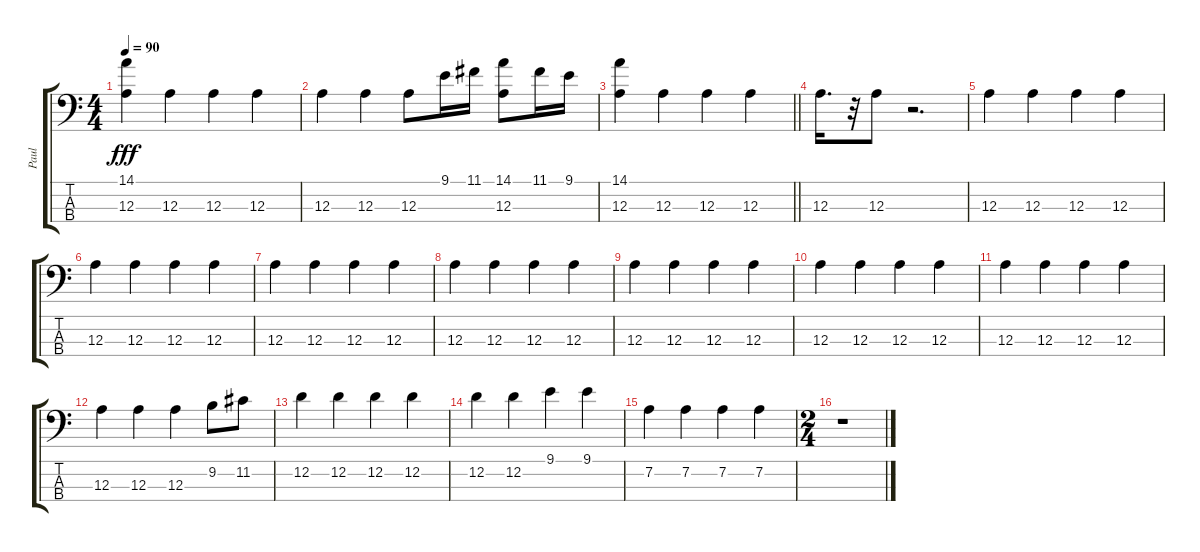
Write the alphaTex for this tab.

\track ("Paul" "Paul") {instrument electricbassfinger}
\staff {score tabs}
\tuning (G2 D2 A1 E1) {hide}
\ts (4 4)
\tempo 90
\clef f4
\ks c
(14.1 12.3).4{dy fff} 12.3.4 12.3.4 12.3.4 |
12.3.4 12.3.4 12.3.8 9.1.16 11.1.16 (14.1 12.3).8 11.1.16 9.1.16 |
\barLineRight lightlight
(14.1 12.3).4 12.3.4 12.3.4 12.3.4 |
12.3.16{d} r.32 12.3.8 r.2{d} |
12.3.4 12.3.4 12.3.4 12.3.4 |
12.3.4 12.3.4 12.3.4 12.3.4 |
12.3.4 12.3.4 12.3.4 12.3.4 |
12.3.4 12.3.4 12.3.4 12.3.4 |
12.3.4 12.3.4 12.3.4 12.3.4 |
12.3.4 12.3.4 12.3.4 12.3.4 |
12.3.4 12.3.4 12.3.4 12.3.4 |
12.3.4 12.3.4 12.3.4 9.2.8 11.2.8 |
12.2.4 12.2.4 12.2.4 12.2.4 |
12.2.4 12.2.4 9.1.4 9.1.4 |
7.2.4 7.2.4 7.2.4 7.2.4 |
\ts (2 4)
r.1
